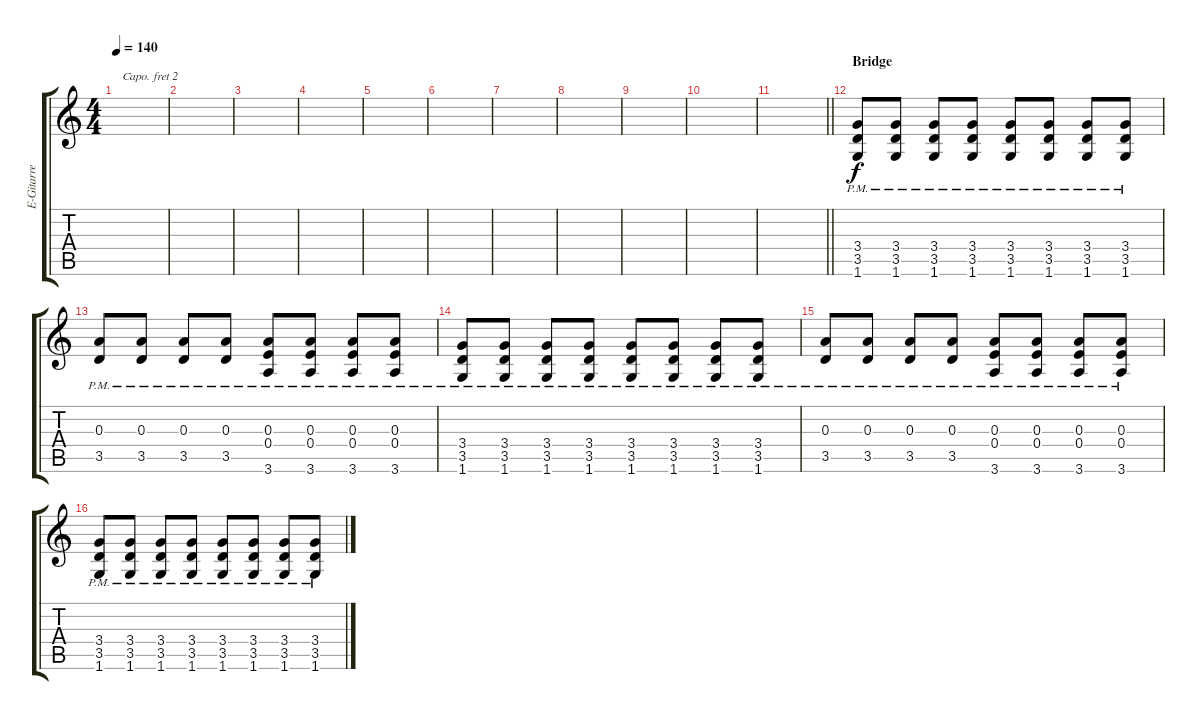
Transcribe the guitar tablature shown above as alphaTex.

\track ("E-Gitarre overdrive" "E-Gitarre ") {instrument electricguitarclean}
\staff {score tabs}
\capo 2
\tuning (E4 B3 G3 D3 A2 E2) {hide}
\ts (4 4)
\tempo 140
\clef g2
\ks c
|
|
|
|
|
|
|
|
|
|
\barLineRight lightlight
|
\section ("" "Bridge")
(3.4{pm} 3.5{pm} 1.6{pm}).8{volume 9 instrument overdrivenguitar} (3.4{pm} 3.5{pm} 1.6{pm}).8 (3.4{pm} 3.5{pm} 1.6{pm}).8 (3.4{pm} 3.5{pm} 1.6{pm}).8 (3.4{pm} 3.5{pm} 1.6{pm}).8 (3.4{pm} 3.5{pm} 1.6{pm}).8 (3.4{pm} 3.5{pm} 1.6{pm}).8 (3.4{pm} 3.5{pm} 1.6{pm}).8 |
(0.3{pm} 3.5{pm}).8 (0.3{pm} 3.5{pm}).8 (0.3{pm} 3.5{pm}).8 (0.3{pm} 3.5{pm}).8 (0.3{pm} 0.4{pm} 3.6{pm}).8 (0.3{pm} 0.4{pm} 3.6{pm}).8 (0.3{pm} 0.4{pm} 3.6{pm}).8 (0.3{pm} 0.4{pm} 3.6{pm}).8 |
(3.4{pm} 3.5{pm} 1.6{pm}).8 (3.4{pm} 3.5{pm} 1.6{pm}).8 (3.4{pm} 3.5{pm} 1.6{pm}).8 (3.4{pm} 3.5{pm} 1.6{pm}).8 (3.4{pm} 3.5{pm} 1.6{pm}).8 (3.4{pm} 3.5{pm} 1.6{pm}).8 (3.4{pm} 3.5{pm} 1.6{pm}).8 (3.4{pm} 3.5{pm} 1.6{pm}).8 |
(0.3{pm} 3.5{pm}).8 (0.3{pm} 3.5{pm}).8 (0.3{pm} 3.5{pm}).8 (0.3{pm} 3.5{pm}).8 (0.3{pm} 0.4{pm} 3.6{pm}).8 (0.3{pm} 0.4{pm} 3.6{pm}).8 (0.3{pm} 0.4{pm} 3.6{pm}).8 (0.3{pm} 0.4{pm} 3.6{pm}).8 |
(3.4{pm} 3.5{pm} 1.6{pm}).8 (3.4{pm} 3.5{pm} 1.6{pm}).8 (3.4{pm} 3.5{pm} 1.6{pm}).8 (3.4{pm} 3.5{pm} 1.6{pm}).8 (3.4{pm} 3.5{pm} 1.6{pm}).8 (3.4{pm} 3.5{pm} 1.6{pm}).8 (3.4{pm} 3.5{pm} 1.6{pm}).8 (3.4{pm} 3.5{pm} 1.6{pm}).8
